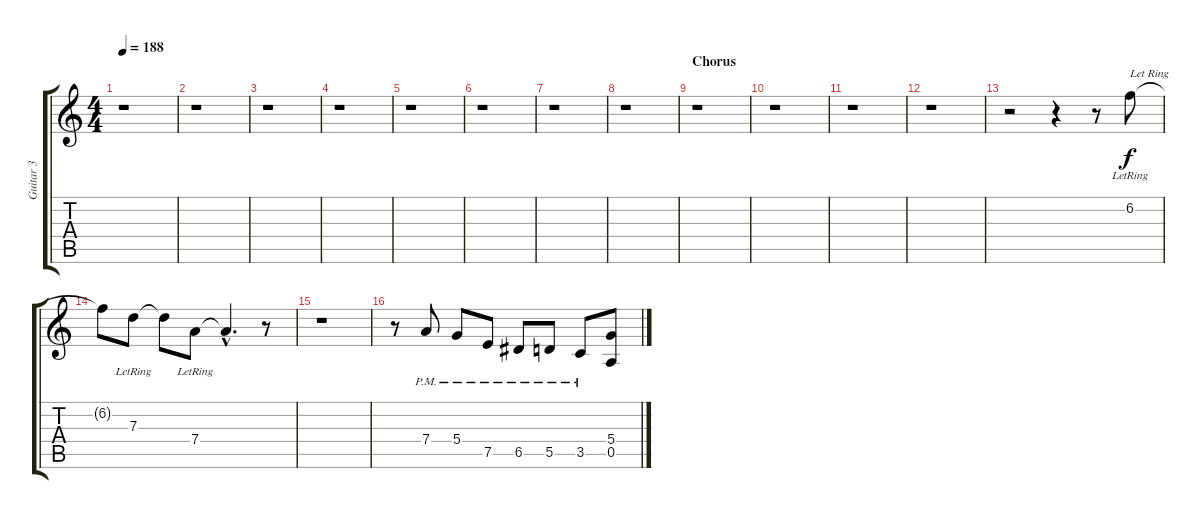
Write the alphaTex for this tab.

\track ("Guitar 3" "Guitar 3") {instrument electricguitarclean}
\staff {score tabs}
\tuning (E4 B3 G3 D3 A2 E2) {hide}
\ts (4 4)
\tempo 188
\clef g2
\ks c
r.1{dy f} |
r.1 |
r.1 |
r.1 |
r.1 |
r.1 |
r.1 |
r.1 |
\section ("" "Chorus")
r.1 |
r.1 |
r.1 |
r.1 |
r.2 r.4 r.8 6.2{lr}.8{txt "Let Ring"} |
6.2{t}.8 7.3{lr}.8 7.3{t}.8 7.4{lr}.8 7.4{hac t}.4{d} r.8 |
r.1 |
r.8 7.4{pm}.8 5.4{pm}.8 7.5{pm}.8 6.5{pm}.8 5.5{pm}.8 3.5{pm}.8 (5.4 0.5).8
